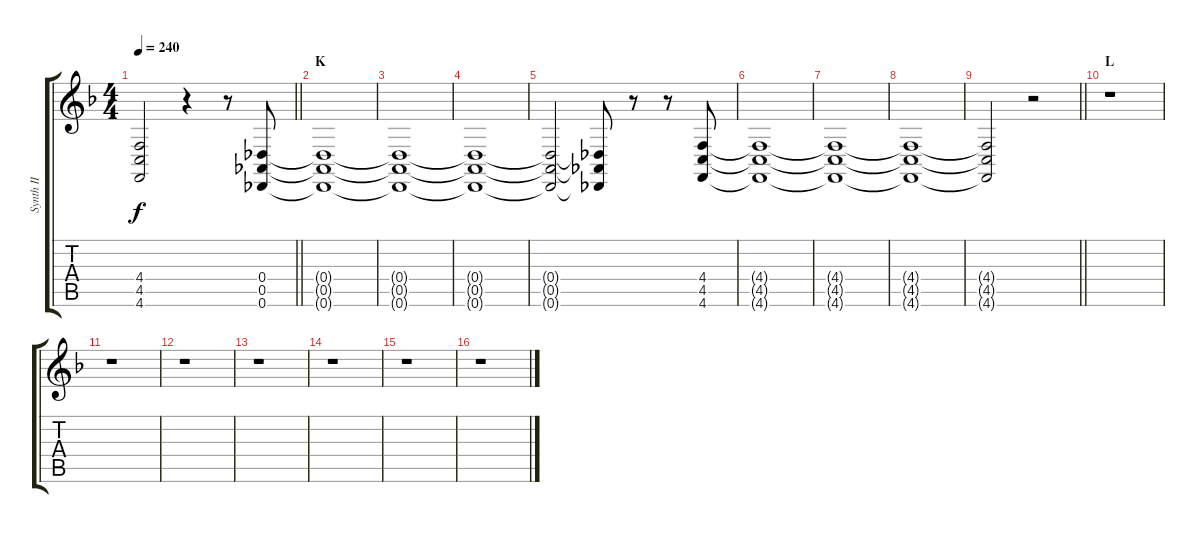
\track ("Synth II" "Synth II") {instrument clavinet}
\staff {score tabs}
\tuning (Eb4 Bb3 Gb3 Db3 Ab2 Db2) {hide}
\ts (4 4)
\tempo 240
\clef g2
\barLineRight lightlight
\ks f
(4.4{t} 4.5{t} 4.6{t}).2{dy f} r.4 r.8 (0.4 0.5 0.6).8 |
\section ("" "K")
(0.4{t} 0.5{t} 0.6{t}).1 |
(0.4{t} 0.5{t} 0.6{t}).1 |
(0.4{t} 0.5{t} 0.6{t}).1 |
(0.4{t} 0.5{t} 0.6{t}).2 (0.4{t} 0.5{t} 0.6{t}).8 r.8 r.8 (4.4 4.5 4.6).8 |
(4.4{t} 4.5{t} 4.6{t}).1 |
(4.4{t} 4.5{t} 4.6{t}).1 |
(4.4{t} 4.5{t} 4.6{t}).1 |
\barLineRight lightlight
(4.4{t} 4.5{t} 4.6{t}).2 r.2 |
\section ("" "L")
r.1 |
r.1 |
r.1 |
r.1 |
r.1 |
r.1 |
r.1
